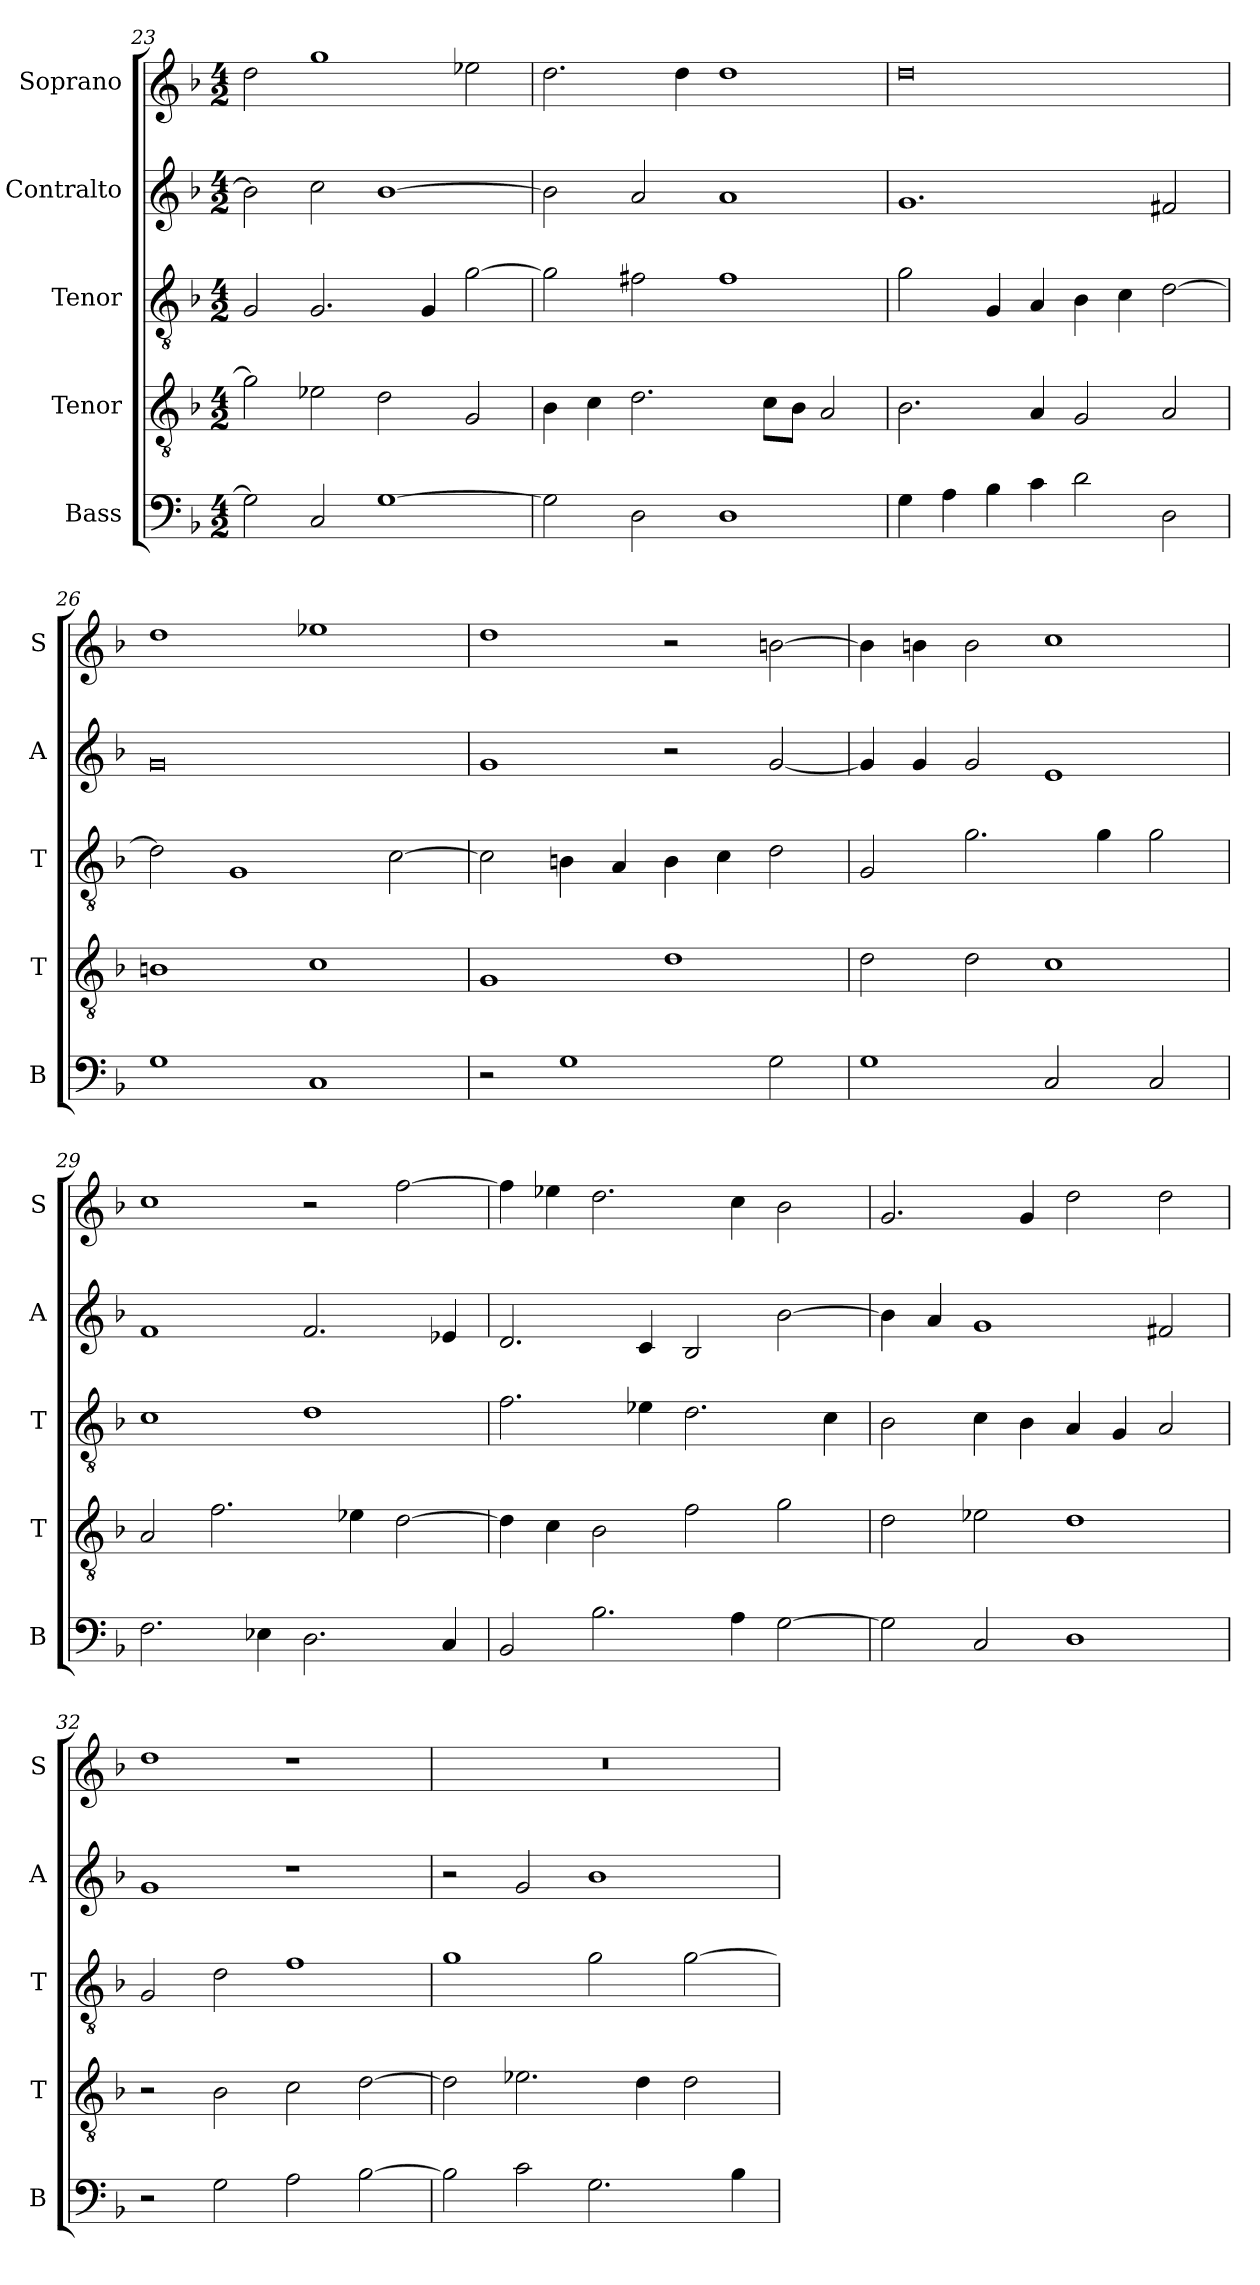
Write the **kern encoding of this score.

**kern	**kern	**kern	**kern	**kern
*part5	*part4	*part3	*part2	*part1
*staff5	*staff4	*staff3	*staff2	*staff1
*I"Bass	*I"Tenor	*I"Tenor	*I"Contralto	*I"Soprano
*I'B	*I'T	*I'T	*I'A	*I'S
*clefF4	*clefGv2	*clefGv2	*clefG2	*clefG2
*k[b-]	*k[b-]	*k[b-]	*k[b-]	*k[b-]
*G:dor	*G:dor	*G:dor	*G:dor	*G:dor
*M4/2	*M4/2	*M4/2	*M4/2	*M4/2
=23	=23	=23	=23	=23
2G]	2g]	2G	2b-]	2dd
2C	2e-X	2.G	2cc	1gg
[1G	2d	.	[1b-	.
.	.	4G	.	.
.	2G	[2g	.	2ee-X
=24	=24	=24	=24	=24
2G]	4B-	2g]	2b-]	2.dd
.	4c	.	.	.
2D	2.d	2f#X	2a	.
.	.	.	.	4dd
1D	.	1f#	1a	1dd
.	8c\L	.	.	.
.	8B-\J	.	.	.
.	2A	.	.	.
=25	=25	=25	=25	=25
4G	2.B-	2g	1.g	0dd
4A	.	.	.	.
4B-	.	4G	.	.
4c	4A	4A	.	.
2d	2G	4B-	.	.
.	.	4c	.	.
2D	2A	[2d	2f#X	.
=26	=26	=26	=26	=26
1G	1Bn	2d]	0g	1dd
.	.	1G	.	.
1C	1c	.	.	1ee-X
.	.	[2c	.	.
=27	=27	=27	=27	=27
2r	1G	2c]	1g	1dd
1G	.	4Bn	.	.
.	.	4A	.	.
.	1d	4B	2r	2r
.	.	4c	.	.
2G	.	2d	[2g	[2bn
=28	=28	=28	=28	=28
1G	2d	2G	4g]	4b]
.	.	.	4g	4bn
.	2d	2.g	2g	2b
2C	1c	.	1e	1cc
.	.	4g	.	.
2C	.	2g	.	.
=29	=29	=29	=29	=29
2.F	2A	1c	1f	1cc
.	2.f	.	.	.
4E-X	.	.	.	.
2.D	.	1d	2.f	2r
.	4e-X	.	.	.
.	[2d	.	.	[2ff
4C	.	.	4e-X	.
=30	=30	=30	=30	=30
2BB-	4d]	2.f	2.d	4ff]
.	4c	.	.	4ee-X
2.B-	2B-	.	.	2.dd
.	.	4e-X	4c	.
.	2f	2.d	2B-	.
4A	.	.	.	4cc
[2G	2g	.	[2b-	2b-
.	.	4c	.	.
=31	=31	=31	=31	=31
2G]	2d	2B-	4b-]	2.g
.	.	.	4a	.
2C	2e-X	4c	1g	.
.	.	4B-	.	4g
1D	1d	4A	.	2dd
.	.	4G	.	.
.	.	2A	2f#X	2dd
=32	=32	=32	=32	=32
2r	2r	2G	1g	1dd
2G	2B-	2d	.	.
2A	2c	1f	1r	1r
[2B-	[2d	.	.	.
=33	=33	=33	=33	=33
2B-]	2d]	1g	2r	0r
2c	2.e-X	.	2g	.
2.G	.	2g	1b-	.
.	4d	.	.	.
.	2d	[2g	.	.
4B-	.	.	.	.
=	=	=	=	=
*-	*-	*-	*-	*-
